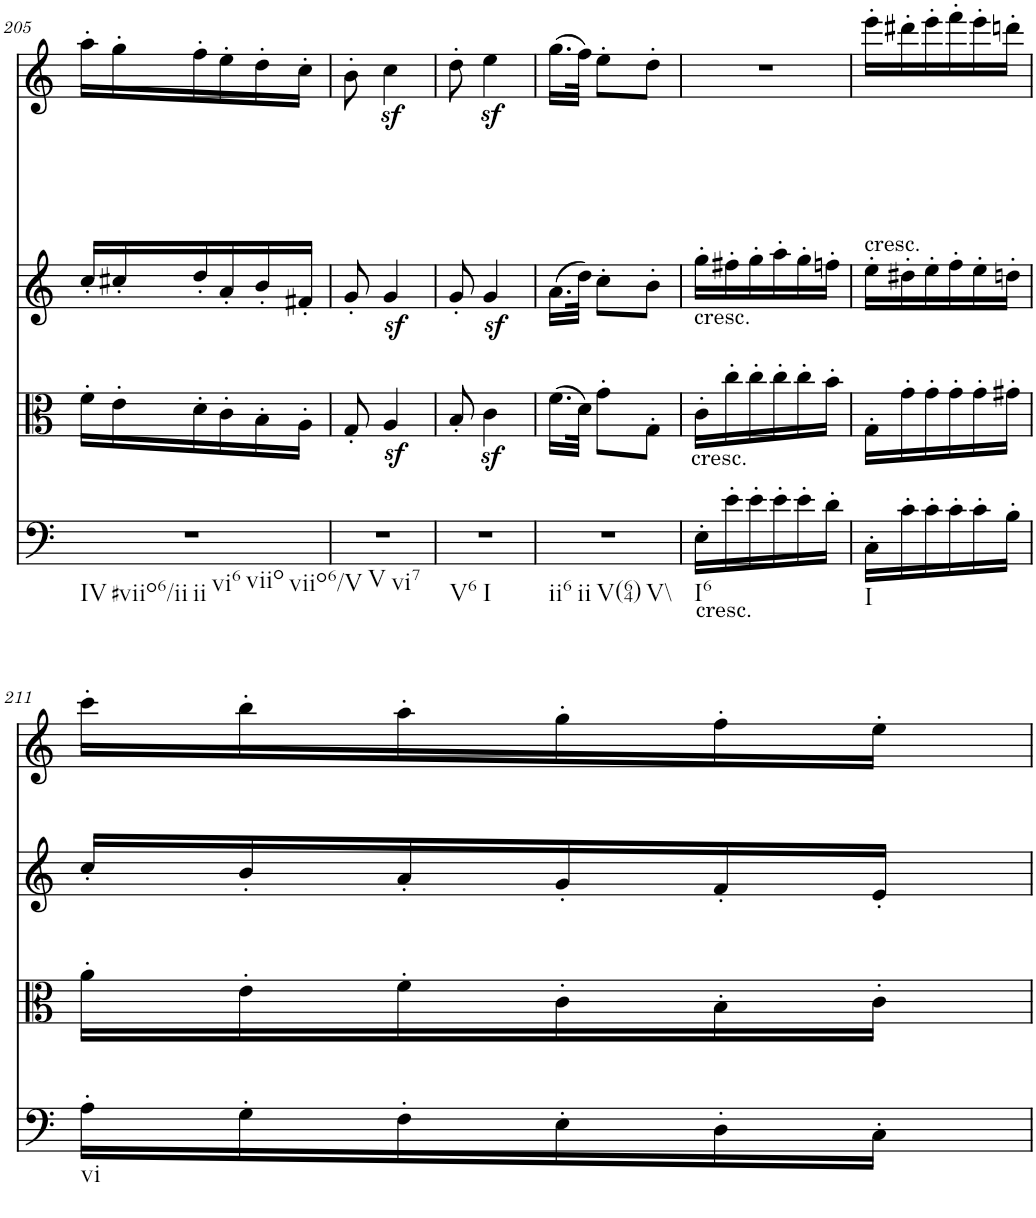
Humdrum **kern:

**kern	**kern	**kern	**kern
*part4	*part3	*part2	*part1
*staff4	*staff3	*staff2	*staff1
*I"Violoncello	*I"Viola	*I"Violin II	*I"Violin I
!!LO:PB:g=z
*clefF4	*clefC3	*clefG2	*clefG2
*k[]	*k[]	*k[]	*k[]
*M3/8	*M3/8	*M3/8	*M3/8
=205	=205	=205	=205
!LO:TX:b:t=IV	!	!	!
!LO:TX:b:t=#viio6/ii	!	!	!
!LO:TX:b:t=ii	!	!	!
!LO:TX:b:t=vi6	!	!	!
!LO:TX:b:t=viio	!	!	!
!LO:TX:b:t=viio6/V	!	!	!
4.r	16f'\LL	16cc'/LL	16aa'\LL
.	16e'\	16cc#X'/	16gg'\
.	16d'\	16dd'/	16ff'\
.	16c'\	16a'/	16ee'\
.	16B'\	16b'/	16dd'\
.	16A'\JJ	16f#X'/JJ	16cc'\JJ
=206	=206	=206	=206
!LO:TX:b:t=V	!	!	!
!LO:TX:b:t=vi7	!	!	!
4.r	8G'/	8g'/	8b'\
.	4Az</	4gz</	4ccz<\
=207	=207	=207	=207
!LO:TX:b:t=V6	!	!	!
!LO:TX:b:t=I	!	!	!
4.r	8B'/	8g'/	8dd'\
.	4cz<\	4gz</	4eez<\
=208	=208	=208	=208
!LO:TX:b:t=ii6	!	!	!
!LO:TX:b:t=ii	!	!	!
!LO:TX:b:t=V(64)	!	!	!
!LO:TX:b:t=V\\	!	!	!
4.r	(16.f\LL	(16.a\LL	(16.gg\LL
.	32d\JJk)	32dd\JJk)	32ff\JJk)
.	8g'\L	8cc'\L	8ee'\L
.	8G'\J	8b'\J	8dd'\J
=209	=209	=209	=209
!	!	!LO:TX:b:t=cresc.	!
!	!LO:TX:b:t=cresc.	!	!
!LO:TX:b:t=cresc.	!	!	!
!LO:TX:b:t=I6	!	!	!
16E'\LL	16c'\LL	16gg'\LL	4.r
16e'\	16cc'\	16ff#X'\	.
16e'\	16cc'\	16gg'\	.
16e'\	16cc'\	16aa'\	.
16e'\	16cc'\	16gg'\	.
16d'\JJ	16b'\JJ	16ffn'\JJ	.
=210	=210	=210	=210
!	!	!	!LO:TX:b:t=cresc.
!LO:TX:b:t=I	!	!	!
16C'\LL	16G'\LL	16ee'\LL	16eee'\LL
16c'\	16g'\	16dd#X'\	16ddd#X'\
16c'\	16g'\	16ee'\	16eee'\
16c'\	16g'\	16ff'\	16fff'\
16c'\	16g'\	16ee'\	16eee'\
16B'\JJ	16g#X'\JJ	16ddn'\JJ	16dddn'\JJ
!!LO:LB:g=z
=211	=211	=211	=211
!LO:TX:b:t=vi	!	!	!
16A'\LL	16a'\LL	16cc'/LL	16ccc'\LL
16G'\	16e'\	16b'/	16bb'\
16F'\	16f'\	16a'/	16aa'\
16E'\	16c'\	16g'/	16gg'\
16D'\	16B'\	16f'/	16ff'\
16C'\JJ	16c'\JJ	16e'/JJ	16ee'\JJ
=	=	=	=
*-	*-	*-	*-
